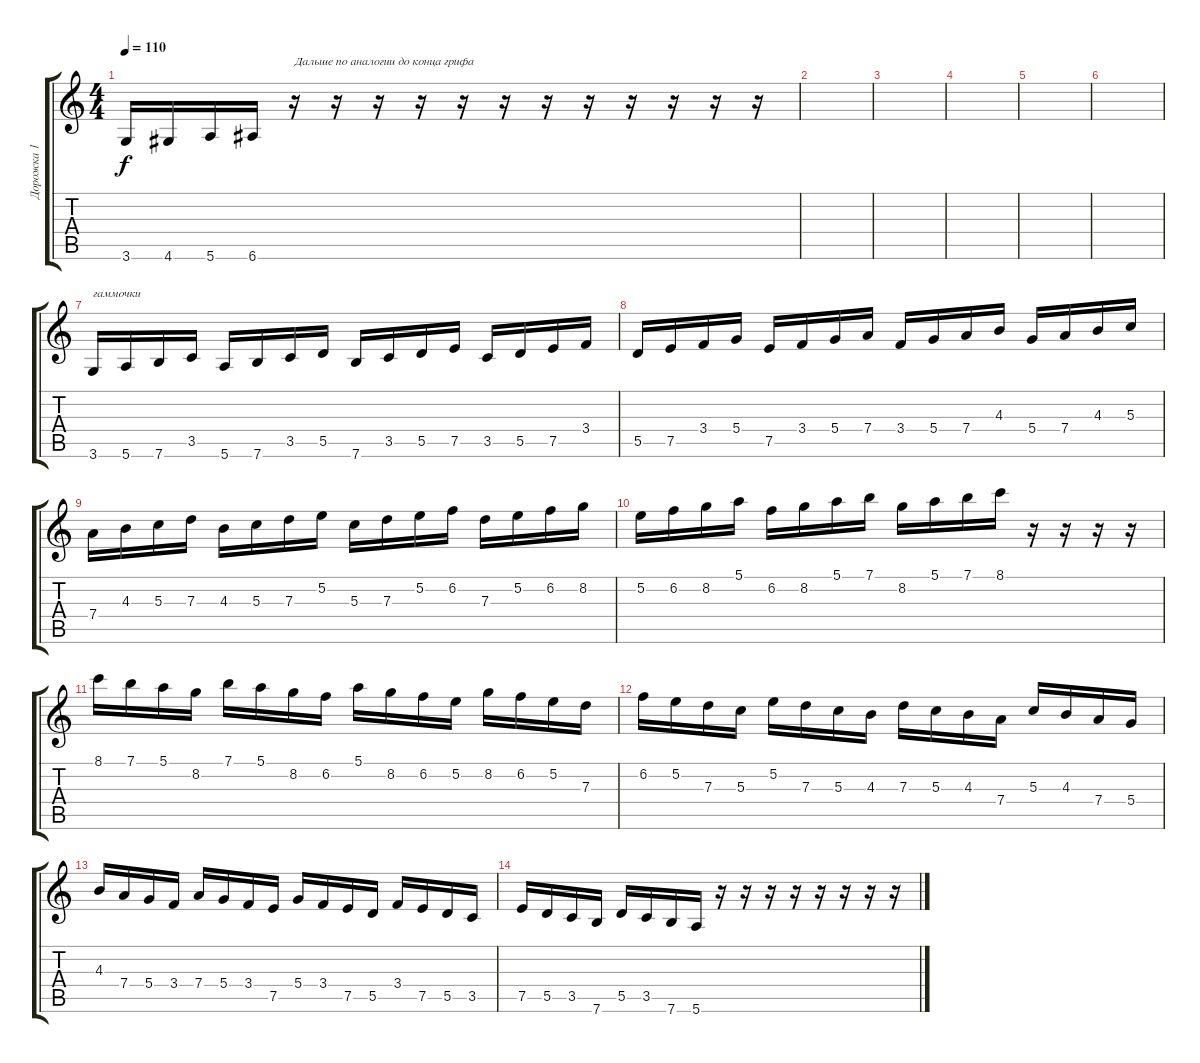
\track ("Дорожка 1" "Дорожка 1") {instrument distortionguitar}
\staff {score tabs}
\tuning (E4 B3 G3 D3 A2 E2) {hide}
\ts (4 4)
\tempo 110
\clef g2
\ks c
3.6.16{dy f} 4.6.16 5.6.16 6.6.16 r.16{txt "Дальше по аналогии до конца грифа"} r.16 r.16 r.16 r.16 r.16 r.16 r.16 r.16 r.16 r.16 r.16 |
|
|
|
|
|
3.6.16{txt "гаммочки"} 5.6.16 7.6.16 3.5.16 5.6.16 7.6.16 3.5.16 5.5.16 7.6.16 3.5.16 5.5.16 7.5.16 3.5.16 5.5.16 7.5.16 3.4.16 |
5.5.16 7.5.16 3.4.16 5.4.16 7.5.16 3.4.16 5.4.16 7.4.16 3.4.16 5.4.16 7.4.16 4.3.16 5.4.16 7.4.16 4.3.16 5.3.16 |
7.4.16 4.3.16 5.3.16 7.3.16 4.3.16 5.3.16 7.3.16 5.2.16 5.3.16 7.3.16 5.2.16 6.2.16 7.3.16 5.2.16 6.2.16 8.2.16 |
5.2.16 6.2.16 8.2.16 5.1.16 6.2.16 8.2.16 5.1.16 7.1.16 8.2.16 5.1.16 7.1.16 8.1.16 r.16 r.16 r.16 r.16 |
8.1.16 7.1.16 5.1.16 8.2.16 7.1.16 5.1.16 8.2.16 6.2.16 5.1.16 8.2.16 6.2.16 5.2.16 8.2.16 6.2.16 5.2.16 7.3.16 |
6.2.16 5.2.16 7.3.16 5.3.16 5.2.16 7.3.16 5.3.16 4.3.16 7.3.16 5.3.16 4.3.16 7.4.16 5.3.16 4.3.16 7.4.16 5.4.16 |
4.3.16 7.4.16 5.4.16 3.4.16 7.4.16 5.4.16 3.4.16 7.5.16 5.4.16 3.4.16 7.5.16 5.5.16 3.4.16 7.5.16 5.5.16 3.5.16 |
7.5.16 5.5.16 3.5.16 7.6.16 5.5.16 3.5.16 7.6.16 5.6.16 r.16 r.16 r.16 r.16 r.16 r.16 r.16 r.16
